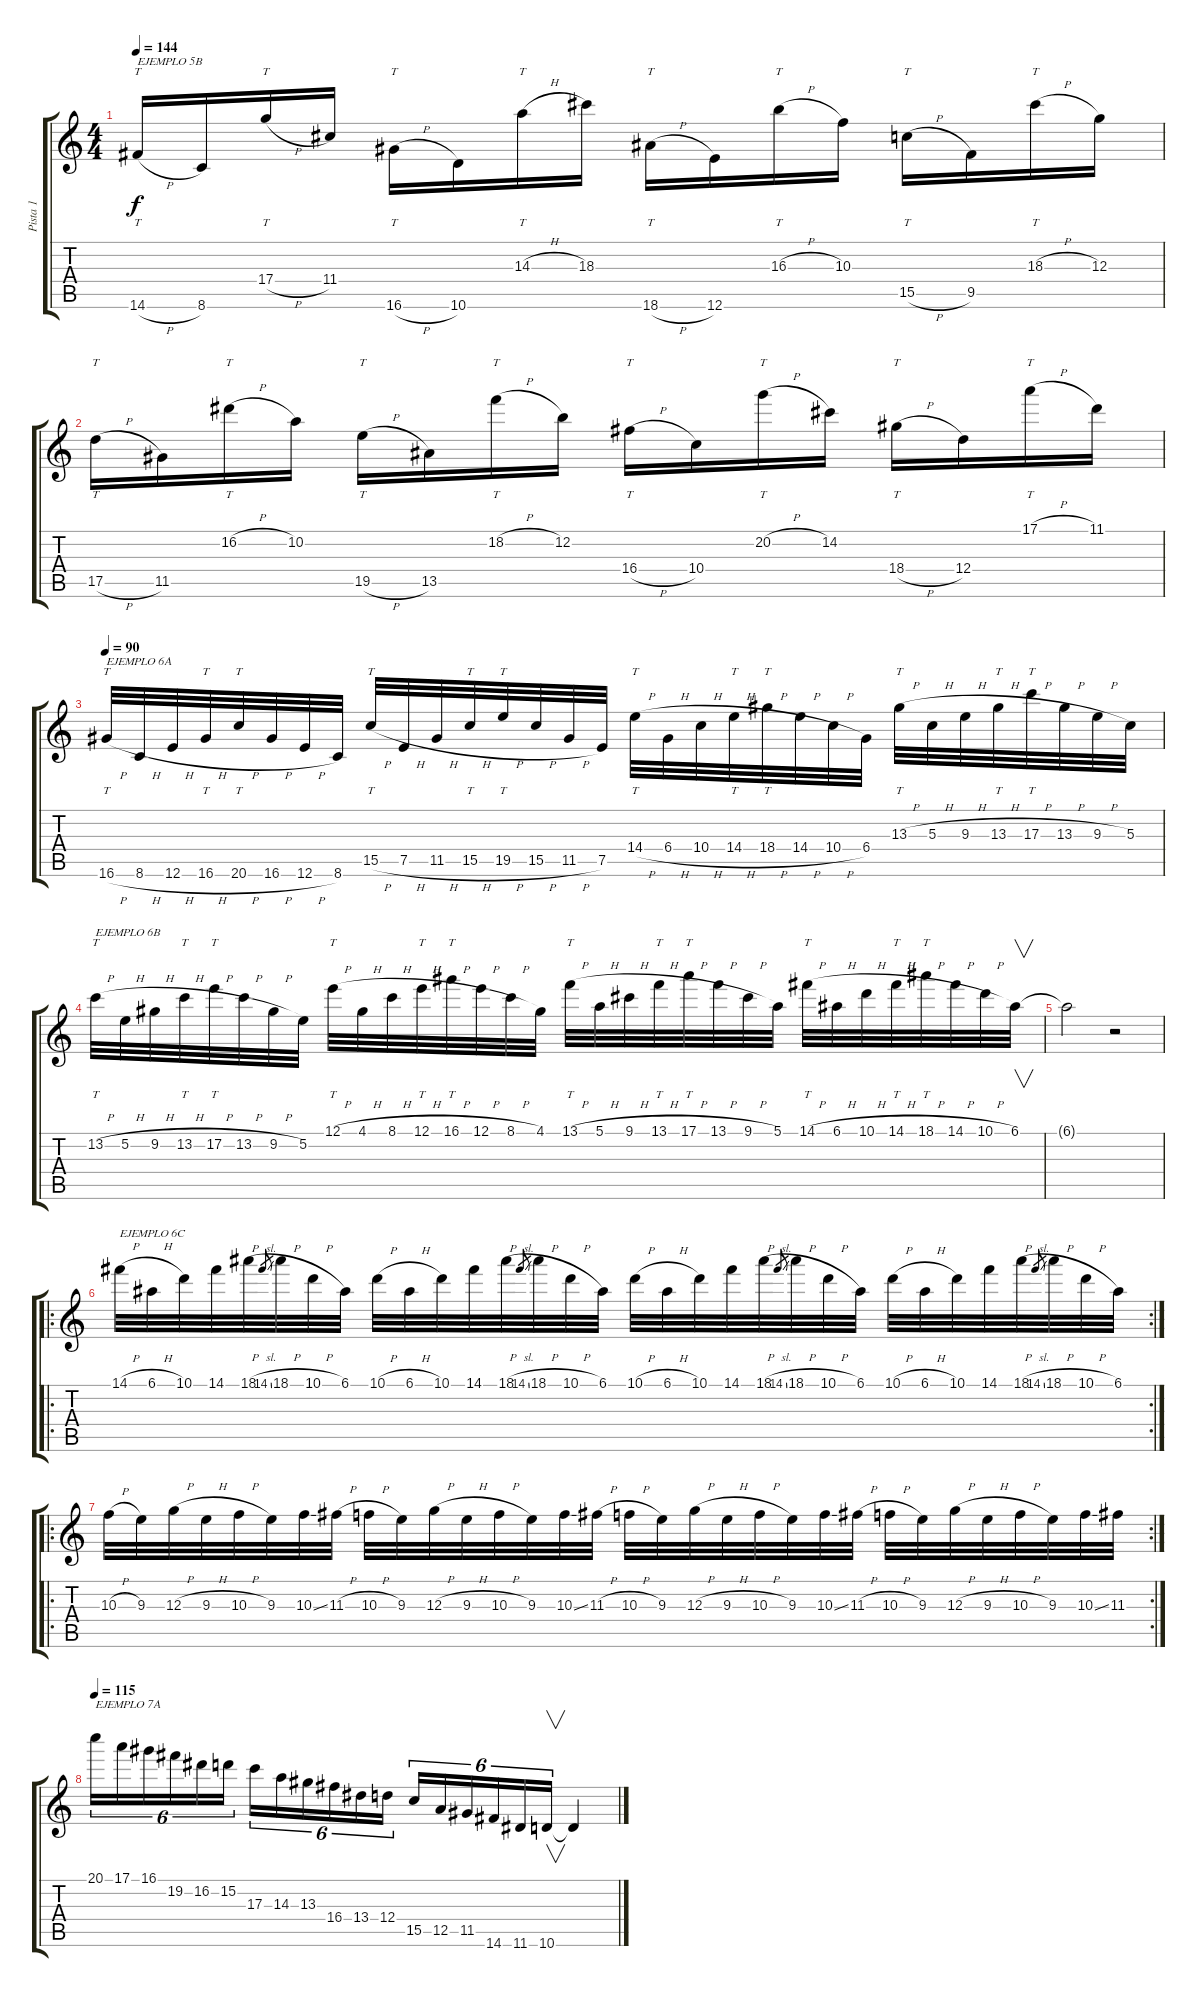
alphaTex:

\track ("Pista 1" "Pista 1") {instrument distortionguitar}
\staff {score tabs}
\tuning (E4 B3 G3 D3 A2 E2) {hide}
\ts (4 4)
\tempo 144
\clef g2
\ks c
14.6{h}.16{tt txt "EJEMPLO 5B" dy f} 8.6.16 17.4{h}.16{tt} 11.4.16 16.6{h}.16{tt} 10.6.16 14.3{h}.16{tt} 18.3.16 18.6{h}.16{tt} 12.6.16 16.3{h}.16{tt} 10.3.16 15.5{h}.16{tt} 9.5.16 18.3{h}.16{tt} 12.3.16 |
17.5{h}.16{tt} 11.5.16 16.2{h}.16{tt} 10.2.16 19.5{h}.16{tt} 13.5.16 18.2{h}.16{tt} 12.2.16 16.4{h}.16{tt} 10.4.16 20.2{h}.16{tt} 14.2.16 18.4{h}.16{tt} 12.4.16 17.1{h}.16{tt} 11.1.16 |
\tempo 90
16.6{h}.32{tt txt "EJEMPLO 6A"} 8.6{h}.32 12.6{h}.32 16.6{h}.32{tt} 20.6{h}.32{tt} 16.6{h}.32 12.6{h}.32 8.6.32 15.5{h}.32{tt} 7.5{h}.32 11.5{h}.32 15.5{h}.32{tt} 19.5{h}.32{tt} 15.5{h}.32 11.5{h}.32 7.5.32 14.4{h}.32{tt} 6.4{h}.32 10.4{h}.32 14.4{h}.32{tt} 18.4{h}.32{tt} 14.4{h}.32 10.4{h}.32 6.4.32 13.3{h}.32{tt} 5.3{h}.32 9.3{h}.32 13.3{h}.32{tt} 17.3{h}.32{tt} 13.3{h}.32 9.3{h}.32 5.3.32 |
13.2{h}.32{tt txt "EJEMPLO 6B"} 5.2{h}.32 9.2{h}.32 13.2{h}.32{tt} 17.2{h}.32{tt} 13.2{h}.32 9.2{h}.32 5.2.32 12.1{h}.32{tt} 4.1{h}.32 8.1{h}.32 12.1{h}.32{tt} 16.1{h}.32{tt} 12.1{h}.32 8.1{h}.32 4.1.32 13.1{h}.32{tt} 5.1{h}.32 9.1{h}.32 13.1{h}.32{tt} 17.1{h}.32{tt} 13.1{h}.32 9.1{h}.32 5.1.32 14.1{h}.32{tt} 6.1{h}.32 10.1{h}.32 14.1{h}.32{tt} 18.1{h}.32{tt} 14.1{h}.32 10.1{h}.32 6.1.32{v} |
6.1{t}.2 r.2 |
\ro
\rc 2
14.1{h}.32{txt "EJEMPLO 6C"} 6.1{h}.32 10.1.32 14.1.32 18.1{h}.32 14.1{sl}.8{gr} 18.1{h}.32 10.1{h}.32 6.1.32 10.1{h}.32 6.1{h}.32 10.1.32 14.1.32 18.1{h}.32 14.1{sl}.8{gr} 18.1{h}.32 10.1{h}.32 6.1.32 10.1{h}.32 6.1{h}.32 10.1.32 14.1.32 18.1{h}.32 14.1{sl}.8{gr} 18.1{h}.32 10.1{h}.32 6.1.32 10.1{h}.32 6.1{h}.32 10.1.32 14.1.32 18.1{h}.32 14.1{sl}.8{gr} 18.1{h}.32 10.1{h}.32 6.1.32 |
\ro
\rc 2
10.3{h}.32 9.3.32 12.3{h}.32 9.3{h}.32 10.3{h}.32 9.3.32 10.3{ss}.32 11.3{h}.32 10.3{h}.32 9.3.32 12.3{h}.32 9.3{h}.32 10.3{h}.32 9.3.32 10.3{ss}.32 11.3{h}.32 10.3{h}.32 9.3.32 12.3{h}.32 9.3{h}.32 10.3{h}.32 9.3.32 10.3{ss}.32 11.3{h}.32 10.3{h}.32 9.3.32 12.3{h}.32 9.3{h}.32 10.3{h}.32 9.3.32 10.3{ss}.32 11.3.32 |
\tempo 115
20.1.16{tu (6 4) txt "EJEMPLO 7A"} 17.1.16{tu (6 4)} 16.1.16{tu (6 4)} 19.2.16{tu (6 4)} 16.2.16{tu (6 4)} 15.2.16{tu (6 4)} 17.3.16{tu (6 4)} 14.3.16{tu (6 4)} 13.3.16{tu (6 4)} 16.4.16{tu (6 4)} 13.4.16{tu (6 4)} 12.4.16{tu (6 4)} 15.5.16{tu (6 4)} 12.5.16{tu (6 4)} 11.5.16{tu (6 4)} 14.6.16{tu (6 4)} 11.6.16{tu (6 4)} 10.6.16{v tu (6 4)} 10.6{t}.4
